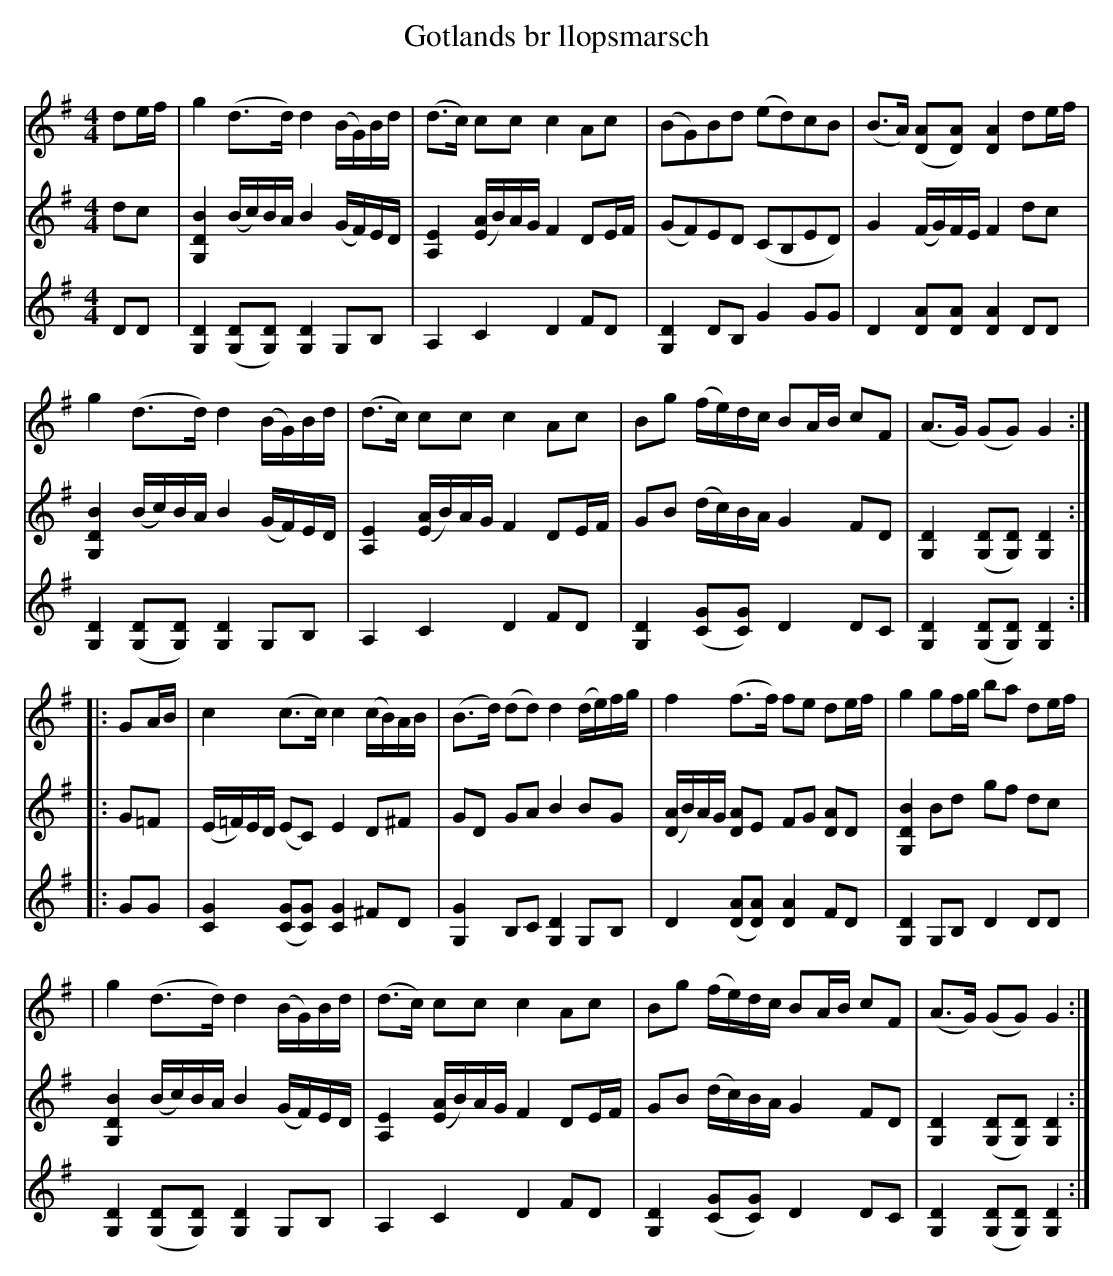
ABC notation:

X:1
T: Gotlands br llopsmarsch
M: 4/4
L: 1/16
K: G
V: 1
d2ef | g4 (d3d) d4 (BG)Bd | (d3c) c2c2 c4 A2c2 | (B2G2)B2d2 (e2d2)c2B2 | (B3A) ([DA]2[DA]2) [DA]4 d2ef |
g4 (d3d) d4 (BG)Bd | (d3c) c2c2 c4 A2c2 | B2g2 (fe)dc B2AB c2F2 | (A3G) (G2G2) G4 :|
|: G2AB | c4 (c3c) c4 (cB)AB | (B3d) (d2d2) d4 (de)fg | f4 (f3f) f2e2 d2ef | g4 g2fg b2a2 d2ef |
| g4 (d3d) d4 (BG)Bd | (d3c) c2c2 c4 A2c2 | B2g2 (fe)dc B2AB c2F2 | (A3G) (G2G2) G4 :|
V: 2
d2c2 | [G,DB]4(Bc)BA B4(GF)ED | [A,E]4([EA]B)AG F4D2EF | (G2F2)E2D2 (C2B,2E2D2) | G4(FG)FE F4d2c2 |
[G,DB]4(Bc)BA B4(GF)ED | [A,E]4([EA]B)AG F4D2EF | G2B2 (dc)BA G4F2D2 | [G,D]4([G,D]2[G,D]2)[G,D]4 :|
|: G2=F2 | (E=F)ED (E2C2) E4D2^F2 | G2D2 G2A2 B4B2G2 | ([DA]B)AG [DA]2E2 F2G2 [DA]2D2 | [G,DB]4B2d2 g2f2 d2c2 |
[G,DB]4(Bc)BA B4(GF)ED | [A,E]4([EA]B)AG F4D2EF | G2B2 (dc)BA G4F2D2 | [G,D]4([G,D]2[G,D]2)[G,D]4 :|
V: 3
D2D2 | [G,D]4([G,D]2[G,D]2)[G,D]4 G,2B,2 | A,4C4 D4F2D2 | [G,D]4D2B,2 G4G2G2 | D4[DA]2[DA]2 [DA]4D2D2 |
[G,D]4([G,D]2[G,D]2)[G,D]4 G,2B,2 | A,4C4 D4F2D2 | [G,D]4([CG]2[CG]2) D4D2C2 | [G,D]4([G,D]2[G,D]2)[G,D]4 :|
|: G2G2 | [CG]4([CG]2[CG]2) [CG]4^F2D2 | [G,G]4B,2C2 [G,D]4 G,2B,2 | D4([DA]2[DA]2) [DA]4F2D2 | [G,D]4G,2B,2 D4D2D2 |
[G,D]4([G,D]2[G,D]2)[G,D]4 G,2B,2 | A,4C4 D4F2D2 | [G,D]4([CG]2[CG]2) D4D2C2 | [G,D]4([G,D]2[G,D]2)[G,D]4 :|
